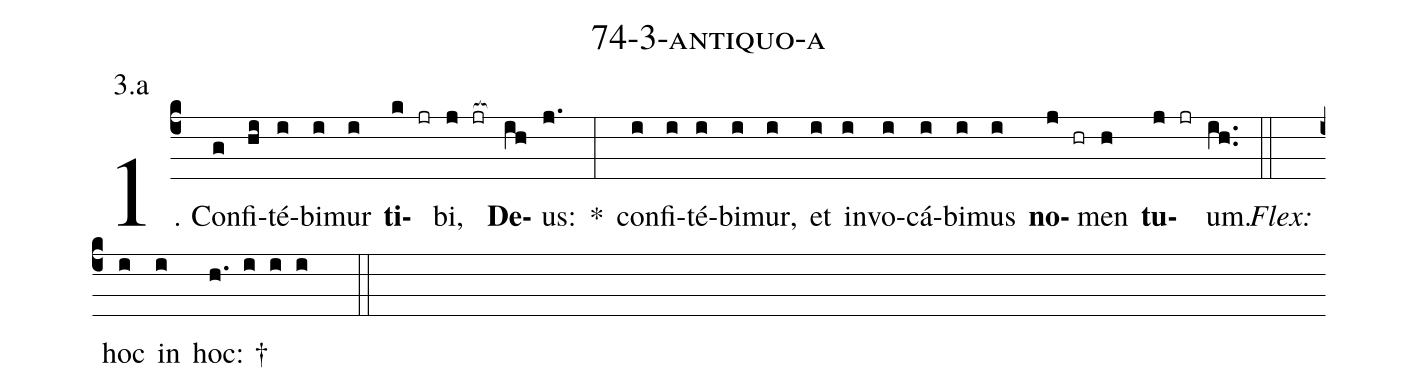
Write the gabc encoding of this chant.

name: 74-3-antiquo-a;
annotation: 3.a;
%%
(c4)1. Con(g)fi(hi)té(i)bi(i)mur(i) <b>ti</b>(k jr)bi,(j jr[ocb:1{]) <b>De</b>(ih[ocb:0}])us:(j.) *(:) con(i)fi(i)té(i)bi(i)mur,(i) et(i) in(i)vo(i)cá(i)bi(i)mus(i) <b>no</b>(j hr)men(h) <b>tu</b>(j jr)um.(ih..) (::)
<i>Flex:</i>()  hoc(i) in(i) hoc: †(h. i i i  ::)
